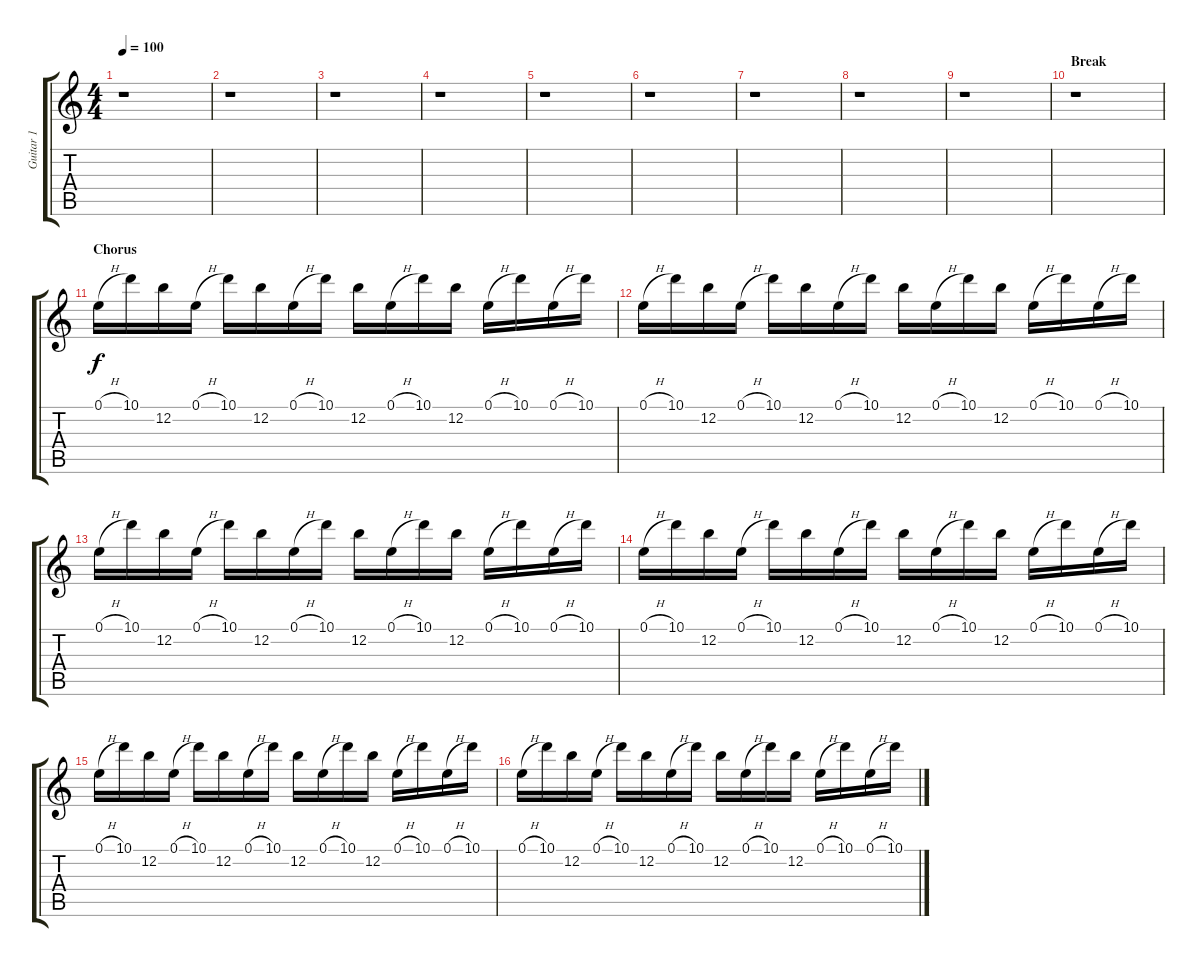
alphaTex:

\track ("Guitar 1" "Guitar 1") {instrument overdrivenguitar}
\staff {score tabs}
\tuning (E4 B3 G3 D3 A2 E2) {hide}
\ts (4 4)
\tempo 100
\clef g2
\ks c
r.1{dy f} |
r.1 |
r.1 |
r.1 |
r.1 |
r.1 |
r.1 |
r.1 |
r.1 |
\section ("" "Break")
r.1 |
\section ("" "Chorus")
0.1{h}.16 10.1.16 12.2.16 0.1{h}.16 10.1.16 12.2.16 0.1{h}.16 10.1.16 12.2.16 0.1{h}.16 10.1.16 12.2.16 0.1{h}.16 10.1.16 0.1{h}.16 10.1.16 |
0.1{h}.16 10.1.16 12.2.16 0.1{h}.16 10.1.16 12.2.16 0.1{h}.16 10.1.16 12.2.16 0.1{h}.16 10.1.16 12.2.16 0.1{h}.16 10.1.16 0.1{h}.16 10.1.16 |
0.1{h}.16 10.1.16 12.2.16 0.1{h}.16 10.1.16 12.2.16 0.1{h}.16 10.1.16 12.2.16 0.1{h}.16 10.1.16 12.2.16 0.1{h}.16 10.1.16 0.1{h}.16 10.1.16 |
0.1{h}.16 10.1.16 12.2.16 0.1{h}.16 10.1.16 12.2.16 0.1{h}.16 10.1.16 12.2.16 0.1{h}.16 10.1.16 12.2.16 0.1{h}.16 10.1.16 0.1{h}.16 10.1.16 |
0.1{h}.16 10.1.16 12.2.16 0.1{h}.16 10.1.16 12.2.16 0.1{h}.16 10.1.16 12.2.16 0.1{h}.16 10.1.16 12.2.16 0.1{h}.16 10.1.16 0.1{h}.16 10.1.16 |
0.1{h}.16 10.1.16 12.2.16 0.1{h}.16 10.1.16 12.2.16 0.1{h}.16 10.1.16 12.2.16 0.1{h}.16 10.1.16 12.2.16 0.1{h}.16 10.1.16 0.1{h}.16 10.1.16
